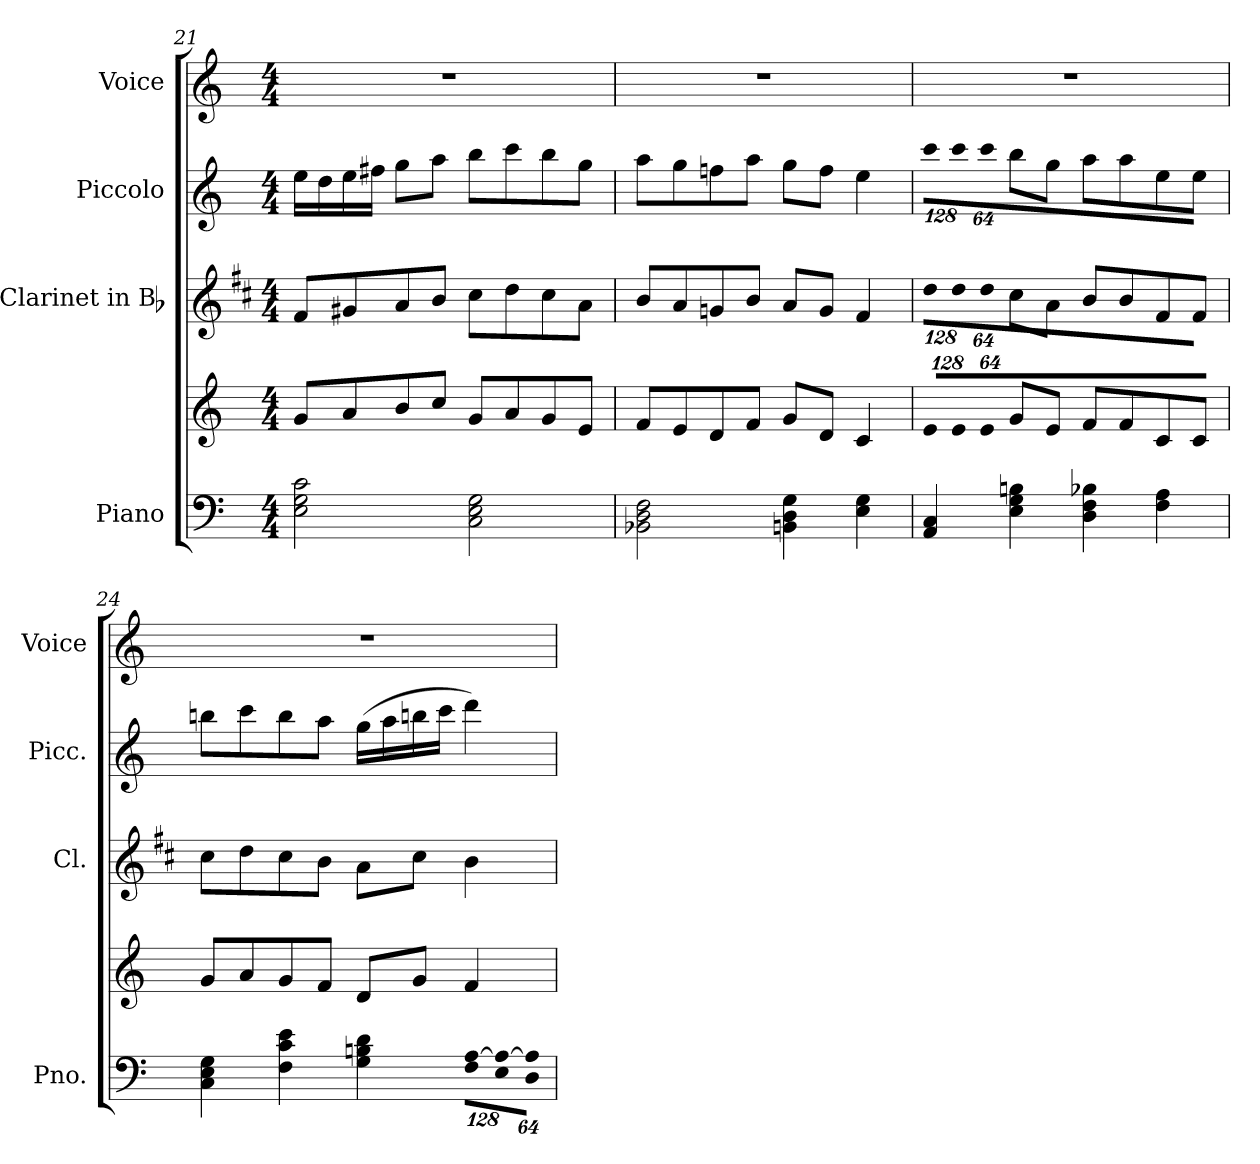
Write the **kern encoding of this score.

**kern	**kern	**kern	**kern	**kern
*part4	*part4	*part3	*part2	*part1
*staff5	*staff4	*staff3	*staff2	*staff1
*I"Piano	*	*I"Clarinet in Bb	*I"Piccolo	*I"Voice
*I'Pno.	*	*I'Cl.	*I'Picc.	*I'Voice
*clefF4	*clefG2	*clefG2	*clefG2	*clefG2
*	*	*ITrd1c2	*ITrd-7c-12	*
*k[]	*k[]	*k[]	*k[]	*k[]
*C:	*C:	*C:	*C:	*C:
*M4/4	*M4/4	*M4/4	*M4/4	*M4/4
=21	=21	=21	=21	=21
2Ei\ 2Gi 2ci	8gi/L	8ei/L	16eeei\LL	1r
.	.	.	16dddi\	.
.	8ai/	8f#Xi/	16eeei\	.
.	.	.	16fff#Xi\JJ	.
.	8bi/	8gi/	8gggi\L	.
.	8cci/J	8ai/J	8aaai\J	.
2Ci\ 2Ei 2Gi	8gi/L	8bi\L	8bbbi\L	.
.	8ai/	8cci\	8cccci\	.
.	8gi/	8bi\	8bbbi\	.
.	8ei/J	8gi\J	8gggi\J	.
=22	=22	=22	=22	=22
2BB-Xi\ 2Di 2Fi	8fi/L	8ai/L	8aaai\L	1r
.	8ei/	8gi/	8gggi\	.
.	8di/	8fni/	8fffni\	.
.	8fi/J	8ai/J	8aaai\J	.
4BBni\ 4Di 4Gi	8gi/L	8gi/L	8gggi\L	.
.	8di/J	8fi/J	8fffi\J	.
4Ei\ 4Gi	4ci/	4ei/	4eeei\	.
=23	=23	=23	=23	=23
*	*Xbrackettup	*	*	*
!	!LO:N:vis=8	!	!	!
*	*	*Xbrackettup	*	*
!	!	!LO:N:vis=8	!	!
*	*	*	*Xbrackettup	*
!	!	!	!LO:N:vis=8	!
4AAi/ 4Ci	1024%85ei/L	1024%85cci\L	1024%85cccci\L	1r
!	!LO:N:vis=8	!LO:N:vis=8	!LO:N:vis=8	!
.	1024%85ei/	1024%85cci\	1024%85cccci\	.
!	!LO:N:vis=8	!LO:N:vis=8	!LO:N:vis=8	!
.	512%43ei/J	512%43cci\J	512%43cccci\J	.
4Ei\ 4Gi 4Bni	8gi/L	8bi\L	8bbbi\L	.
.	8ei/J	8gi\J	8gggi\J	.
4Di\ 4Fi 4B-Xi	8fi/L	8ai/L	8aaai\L	.
.	8fi/	8ai/	8aaai\	.
4Fi\ 4Ai	8ci/	8ei/	8eeei\	.
.	8ci/J	8ei/J	8eeei\J	.
=24	=24	=24	=24	=24
4Ci\ 4Ei 4Gi	8gi/L	8bi\L	8bbbni\L	1r
.	8ai/	8cci\	8cccci\	.
4Fi\ 4ci 4ei	8gi/	8bi\	8bbbi\	.
.	8fi/J	8ai\J	8aaai\J	.
4Gi\ 4Bni 4di	8di/L	8gi\L	(16gggi\LL	.
.	.	.	16aaai\	.
.	8gi/J	8bi\J	16bbbni\	.
.	.	.	16cccci\JJ	.
*Xbrackettup	*	*	*	*
!LO:N:vis=8	!	!	!	!
1024%85Fi\ [1024%85AiL	4fi/	4ai\	4ddddi\)	.
!LO:N:vis=8	!	!	!	!
1024%85Ei\ 1024%85Ai_	.	.	.	.
!LO:N:vis=8	!	!	!	!
512%43Di\ 512%43Ai]J	.	.	.	.
=	=	=	=	=
*-	*-	*-	*-	*-
